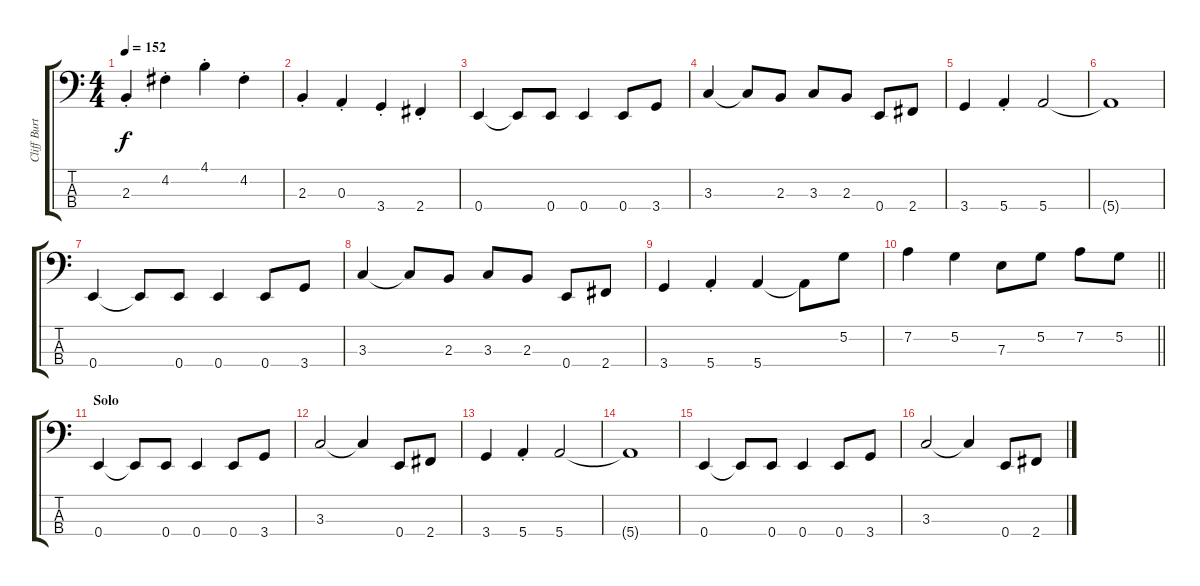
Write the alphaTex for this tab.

\track ("Cliff Burton" "Cliff Burt") {instrument electricbassfinger}
\staff {score tabs}
\tuning (G2 D2 A1 E1) {hide}
\ts (4 4)
\tempo 152
\clef f4
\ks c
2.3{st}.4{dy f} 4.2{st}.4 4.1{st}.4 4.2{st}.4 |
2.3{st}.4 0.3{st}.4 3.4{st}.4 2.4{st}.4 |
0.4.4 0.4{t}.8 0.4.8 0.4.4 0.4.8 3.4.8 |
3.3.4 3.3{t}.8 2.3.8 3.3.8 2.3.8 0.4.8 2.4.8 |
3.4.4 5.4{st}.4 5.4.2 |
5.4{t}.1 |
0.4.4 0.4{t}.8 0.4.8 0.4.4 0.4.8 3.4.8 |
3.3.4 3.3{t}.8 2.3.8 3.3.8 2.3.8 0.4.8 2.4.8 |
3.4.4 5.4{st}.4 5.4.4 5.4{t}.8 5.2.8 |
\barLineRight lightlight
7.2.4 5.2.4 7.3.8 5.2.8 7.2.8 5.2.8 |
\section ("" "Solo")
0.4.4 0.4{t}.8 0.4.8 0.4.4 0.4.8 3.4.8 |
3.3.2 3.3{t}.4 0.4.8 2.4.8 |
3.4.4 5.4{st}.4 5.4.2 |
5.4{t}.1 |
0.4.4 0.4{t}.8 0.4.8 0.4.4 0.4.8 3.4.8 |
3.3.2 3.3{t}.4 0.4.8 2.4.8
